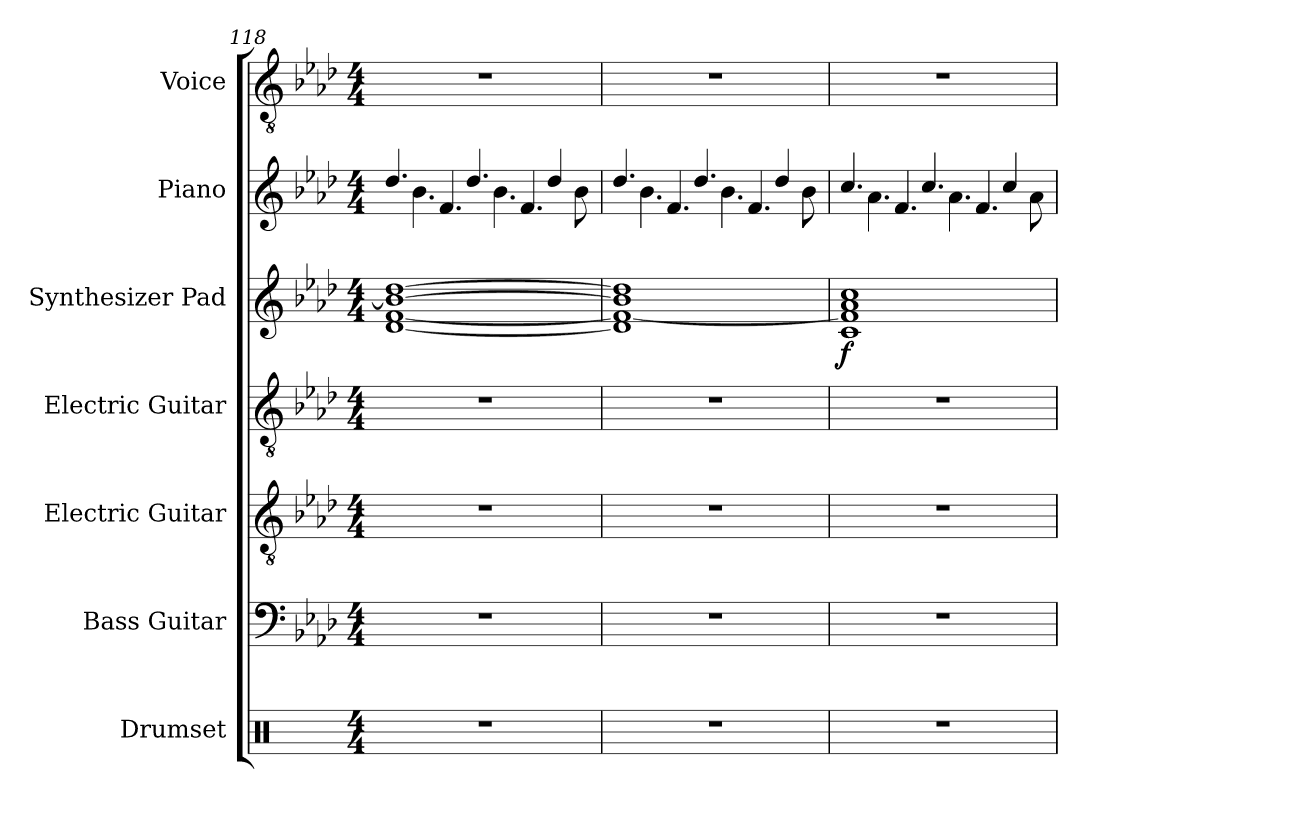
**kern	**kern	**kern	**kern	**kern	**dynam	**kern	**kern
*part7	*part6	*part5	*part4	*part3	*part3	*part2	*part1
*staff7	*staff6	*staff5	*staff4	*staff3	*staff3	*staff2	*staff1
*I"Drumset	*I"Bass Guitar	*I"Electric Guitar	*I"Electric Guitar	*I"Synthesizer Pad	*	*I"Piano	*I"Voice
*I'D. Set	*I'B. Guit.	*I'El. Guit.	*I'El. Guit.	*I'Syn.	*	*I'Pno.	*I'Vo.
*clefX	*clefF4	*clefGv2	*clefGv2	*clefG2	*	*clefG2	*clefGv2
*	*ITrd7c12	*	*	*	*	*	*
*k[]	*k[b-e-a-d-]	*k[b-e-a-d-]	*k[b-e-a-d-]	*k[b-e-a-d-]	*	*k[b-e-a-d-]	*k[b-e-a-d-]
*M4/4	*M4/4	*M4/4	*M4/4	*M4/4	*	*M4/4	*M4/4
=118	=118	=118	=118	=118	=118	=118	=118
*	*	*	*	*	*	*^	*
*	*	*	*	*	*	*	*^	*
1r	1r	1r	1r	[1d- [1f 1b-_ [1dd-	.	4.dd-/	8ryy	4ryy	1r
.	.	.	.	.	.	.	4.b-\	.	.
.	.	.	.	.	.	.	.	4.f/	.
.	.	.	.	.	.	4.dd-/	.	.	.
.	.	.	.	.	.	.	4.b-\	.	.
.	.	.	.	.	.	.	.	4.f/	.
.	.	.	.	.	.	4dd-/	.	.	.
.	.	.	.	.	.	.	8b-\	.	.
!!LO:PB:g=z
=119	=119	=119	=119	=119	=119	=119	=119	=119	=119
1r	1r	1r	1r	1d-] 1f_ 1b-] 1dd-]	.	4.dd-/	8ryy	4ryy	1r
.	.	.	.	.	.	.	4.b-\	.	.
.	.	.	.	.	.	.	.	4.f/	.
.	.	.	.	.	.	4.dd-/	.	.	.
.	.	.	.	.	.	.	4.b-\	.	.
.	.	.	.	.	.	.	.	4.f/	.
.	.	.	.	.	.	4dd-/	.	.	.
.	.	.	.	.	.	.	8b-\	.	.
=120	=120	=120	=120	=120	=120	=120	=120	=120	=120
!	!	!	!	!	!LO:DY:b	!	!	!	!
1r	1r	1r	1r	1c 1f] 1a- 1cc	f	4.cc/	8ryy	4ryy	1r
.	.	.	.	.	.	.	4.a-\	.	.
.	.	.	.	.	.	.	.	4.f/	.
.	.	.	.	.	.	4.cc/	.	.	.
.	.	.	.	.	.	.	4.a-\	.	.
.	.	.	.	.	.	.	.	4.f/	.
.	.	.	.	.	.	4cc/	.	.	.
.	.	.	.	.	.	.	8a-\	.	.
*	*	*	*	*	*	*v	*v	*v	*
=	=	=	=	=	=	=	=
*-	*-	*-	*-	*-	*-	*-	*-
